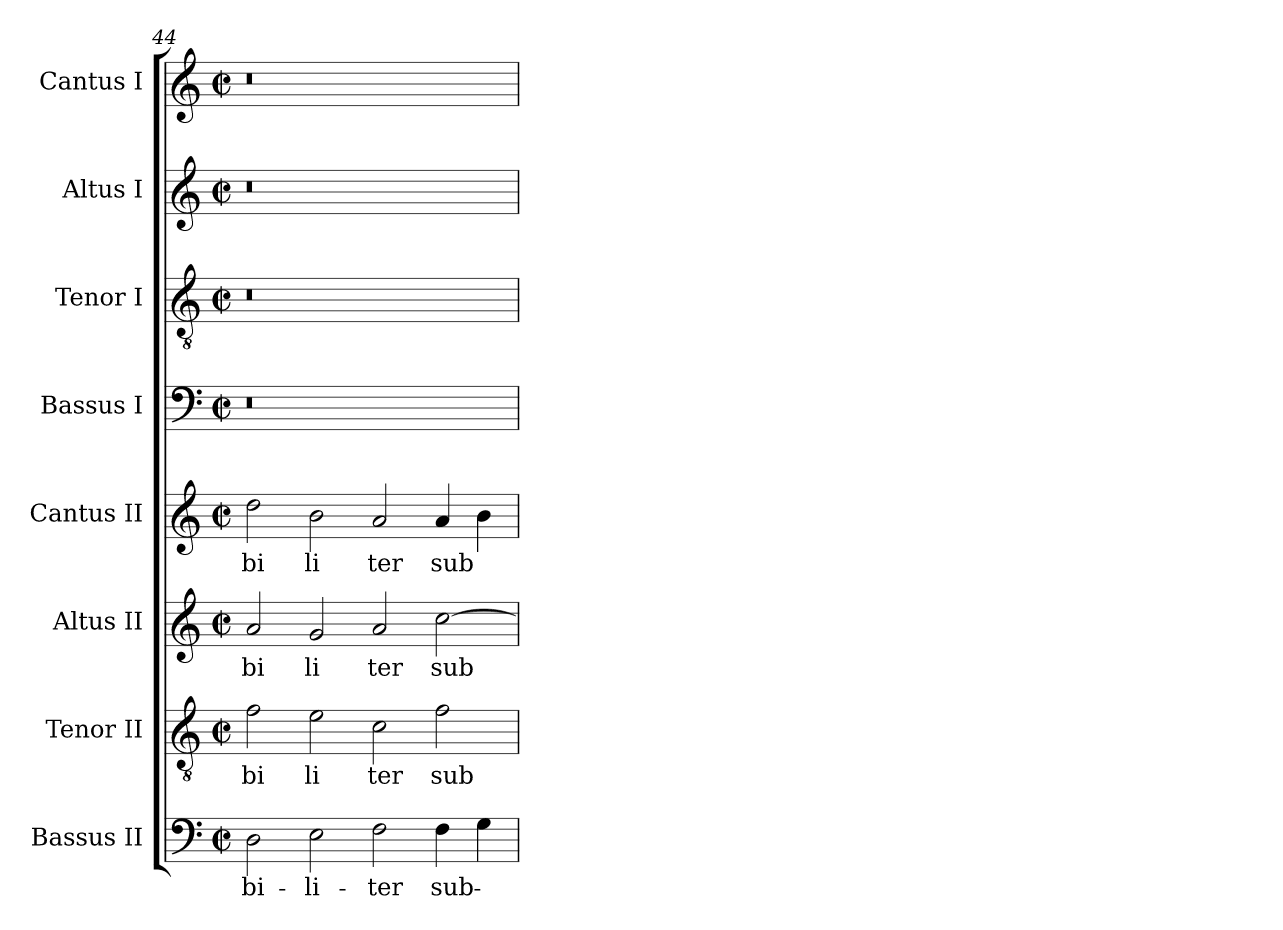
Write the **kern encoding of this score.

**kern	**text	**kern	**text	**kern	**text	**kern	**text	**kern	**kern	**kern	**kern
*part8	*part8	*part7	*part7	*part6	*part6	*part5	*part5	*part4	*part3	*part2	*part1
*staff8	*staff8	*staff7	*staff7	*staff6	*staff6	*staff5	*staff5	*staff4	*staff3	*staff2	*staff1
*I"Bassus II	*	*I"Tenor II	*	*I"Altus II	*	*I"Cantus II	*	*I"Bassus I	*I"Tenor I	*I"Altus I	*I"Cantus I
*clefF4	*	*clefGv2	*	*clefG2	*	*clefG2	*	*clefF4	*clefGv2	*clefG2	*clefG2
*	*	*	*	*	*	*	*	*	*	*k[]	*
*	*	*	*	*	*	*	*	*	*	*C:	*
*M2/2	*	*M2/2	*	*M2/2	*	*M2/2	*	*M2/2	*M2/2	*M2/2	*M2/2
*met(c|)	*	*met(c|)	*	*met(c|)	*	*met(c|)	*	*met(c|)	*met(c|)	*met(c|)	*met(c|)
=44	=44	=44	=44	=44	=44	=44	=44	=44	=44	=44	=44
!	!LO:LY:b:cj	!	!LO:LY:b:cj	!	!LO:LY:b:cj	!	!LO:LY:b:cj	!	!	!	!
2D\	-bi-	2f\	bi	2a/	bi	2dd\	bi	0r	0r	0r	0r
!	!LO:LY:b:cj	!	!LO:LY:b:cj	!	!LO:LY:b:cj	!	!LO:LY:b:cj	!	!	!	!
2E\	-li-	2e\	li	2g/	li	2b\	li	.	.	.	.
!	!LO:LY:b:cj	!	!LO:LY:b:cj	!	!LO:LY:b:cj	!	!LO:LY:b:cj	!	!	!	!
2F\	-ter	2c\	ter	2a/	ter	2a/	ter	.	.	.	.
!	!LO:LY:b	!	!LO:LY:b:cj	!	!LO:LY:b	!	!LO:LY:b	!	!	!	!
4F\	sub-	2f\	sub	[>2cc\	sub	4a/	sub	.	.	.	.
4G\	.	.	.	.	.	4b\	.	.	.	.	.
=	=	=	=	=	=	=	=	=	=	=	=
*-	*-	*-	*-	*-	*-	*-	*-	*-	*-	*-	*-
